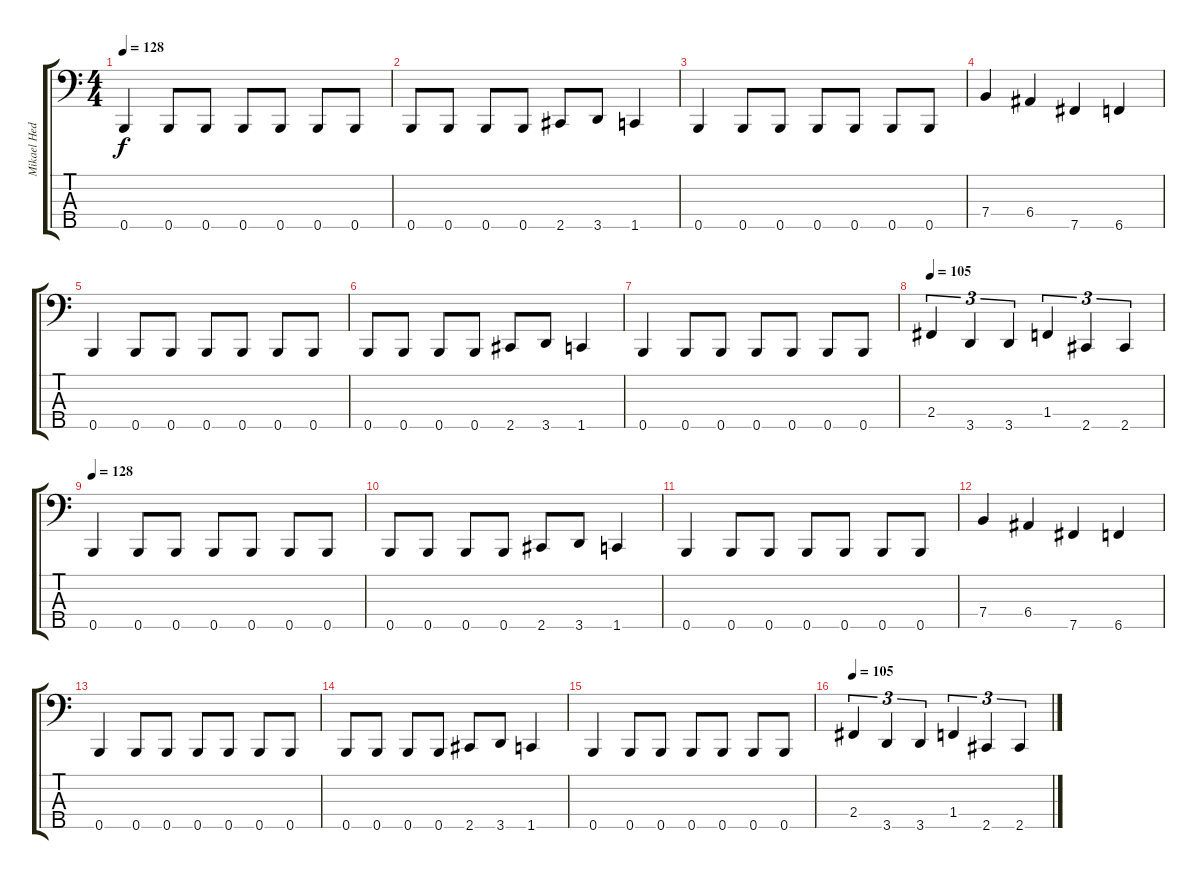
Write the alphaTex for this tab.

\track ("Mikael Hedlund" "Mikael Hed") {instrument electricbasspick}
\staff {score tabs}
\tuning (G2 D2 A1 E1 B0) {hide}
\ts (4 4)
\tempo 128
\clef f4
\ks c
0.5.4{dy f} 0.5.8 0.5.8 0.5.8 0.5.8 0.5.8 0.5.8 |
0.5.8 0.5.8 0.5.8 0.5.8 2.5.8 3.5.8 1.5.4 |
0.5.4 0.5.8 0.5.8 0.5.8 0.5.8 0.5.8 0.5.8 |
7.4.4 6.4.4 7.5.4 6.5.4 |
0.5.4 0.5.8 0.5.8 0.5.8 0.5.8 0.5.8 0.5.8 |
0.5.8 0.5.8 0.5.8 0.5.8 2.5.8 3.5.8 1.5.4 |
0.5.4 0.5.8 0.5.8 0.5.8 0.5.8 0.5.8 0.5.8 |
\tempo 105
2.4.4{tu (3 2)} 3.5.4{tu (3 2)} 3.5.4{tu (3 2)} 1.4.4{tu (3 2)} 2.5.4{tu (3 2)} 2.5.4{tu (3 2)} |
\tempo 128
0.5.4 0.5.8 0.5.8 0.5.8 0.5.8 0.5.8 0.5.8 |
0.5.8 0.5.8 0.5.8 0.5.8 2.5.8 3.5.8 1.5.4 |
0.5.4 0.5.8 0.5.8 0.5.8 0.5.8 0.5.8 0.5.8 |
7.4.4 6.4.4 7.5.4 6.5.4 |
0.5.4 0.5.8 0.5.8 0.5.8 0.5.8 0.5.8 0.5.8 |
0.5.8 0.5.8 0.5.8 0.5.8 2.5.8 3.5.8 1.5.4 |
0.5.4 0.5.8 0.5.8 0.5.8 0.5.8 0.5.8 0.5.8 |
\tempo 105
2.4.4{tu (3 2)} 3.5.4{tu (3 2)} 3.5.4{tu (3 2)} 1.4.4{tu (3 2)} 2.5.4{tu (3 2)} 2.5.4{tu (3 2)}
